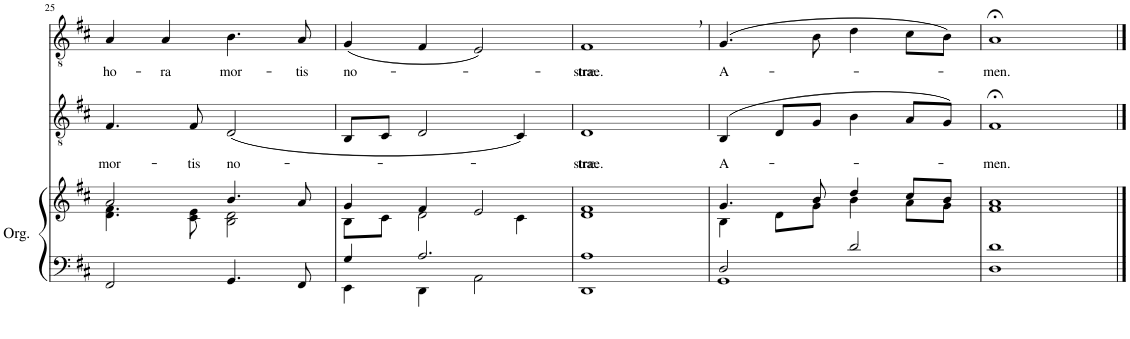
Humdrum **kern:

**kern	**kern	**kern	**text	**kern	**text
*part3	*part3	*part2	*part2	*part1	*part1
*staff4	*staff3	*staff2	*staff2	*staff1	*staff1
*I"Organ	*	*I"Bassi	*	*I"Tenori	*
*I'Org.	*	*	*	*	*
!!LO:PB:g=z
*clefF4	*clefG2	*clefGv2	*	*clefGv2	*
*k[f#c#]	*k[f#c#]	*k[f#c#]	*	*k[f#c#]	*
*M4/4	*M4/4	*M4/4	*	*M4/4	*
*met(c)	*met(c)	*met(c)	*	*met(c)	*
=25	=25	=25	=25	=25	=25
*	*^	*	*	*	*
!	!	!	!	!LO:LY:b	!	!LO:LY:b
2FF#/	2a/	4.d\ 4.f#\	4.F#/	mor-	4A/	ho-
!	!	!	!	!	!	!LO:LY:b
.	.	.	.	.	4A/	-ra
!	!	!	!	!LO:LY:b	!	!
.	.	8c#\ 8e\	8F#/	-tis	.	.
!	!	!	!	!LO:LY:b	!	!LO:LY:b
4.GG/	4.b/	2B\ 2d\	(2D/	no-	4.B\	mor-
!	!	!	!	!	!	!LO:LY:b
8FF#/	8a/	.	.	.	8A/	-tis
=26	=26	=26	=26	=26	=26	=26
*^	*	*	*	*	*	*
!	!	!	!	!	!	!	!LO:LY:b
4G/	4EE\	4g/	8B\L	8BB/L	.	(4G/	no-
.	.	.	8c#\J	8C#/J	.	.	.
2.A/	4DD\	4f#/	2d\	2D/	.	4F#/	.
.	2AA\	2e/	.	.	.	2E/)	.
.	.	.	4c#\	4C#/)	.	.	.
=27	=27	=27	=27	=27	=27	=27	=27
!	!	!	!	!	!LO:LY:b	!	!LO:LY:b
*	*	*v	*v	*	*	*	*
1A	1DD	1d 1f#	1D	-træ.	1F#,	-træ.
=28	=28	=28	=28	=28	=28	=28
*	*	*^	*	*	*	*
!	!	!	!	!	!LO:LY:b	!	!LO:LY:b
2D/	1GG	4.g/	4B\	(4BB/	A-	(4.G/	A-
.	.	.	8d\L	8D/L	.	.	.
.	.	8b/	8g\J	8G/J	.	8B\	.
2d/	.	4dd/	4b\	4B\	.	4d\	.
.	.	8cc#/L	8a\L	8A/L	.	8c#\L	.
.	.	8b/J	8g\J	8G/J)	.	8B\J)	.
=29	=29	=29	=29	=29	=29	=29	=29
!	!	!	!	!	!LO:LY:b	!	!LO:LY:b
1d	1D	1a	1f#	1F#;<	-men.	1A;<	-men.
*v	*v	*	*	*	*	*	*
*	*v	*v	*	*	*	*
==	==	==	==	==	==
*-	*-	*-	*-	*-	*-
